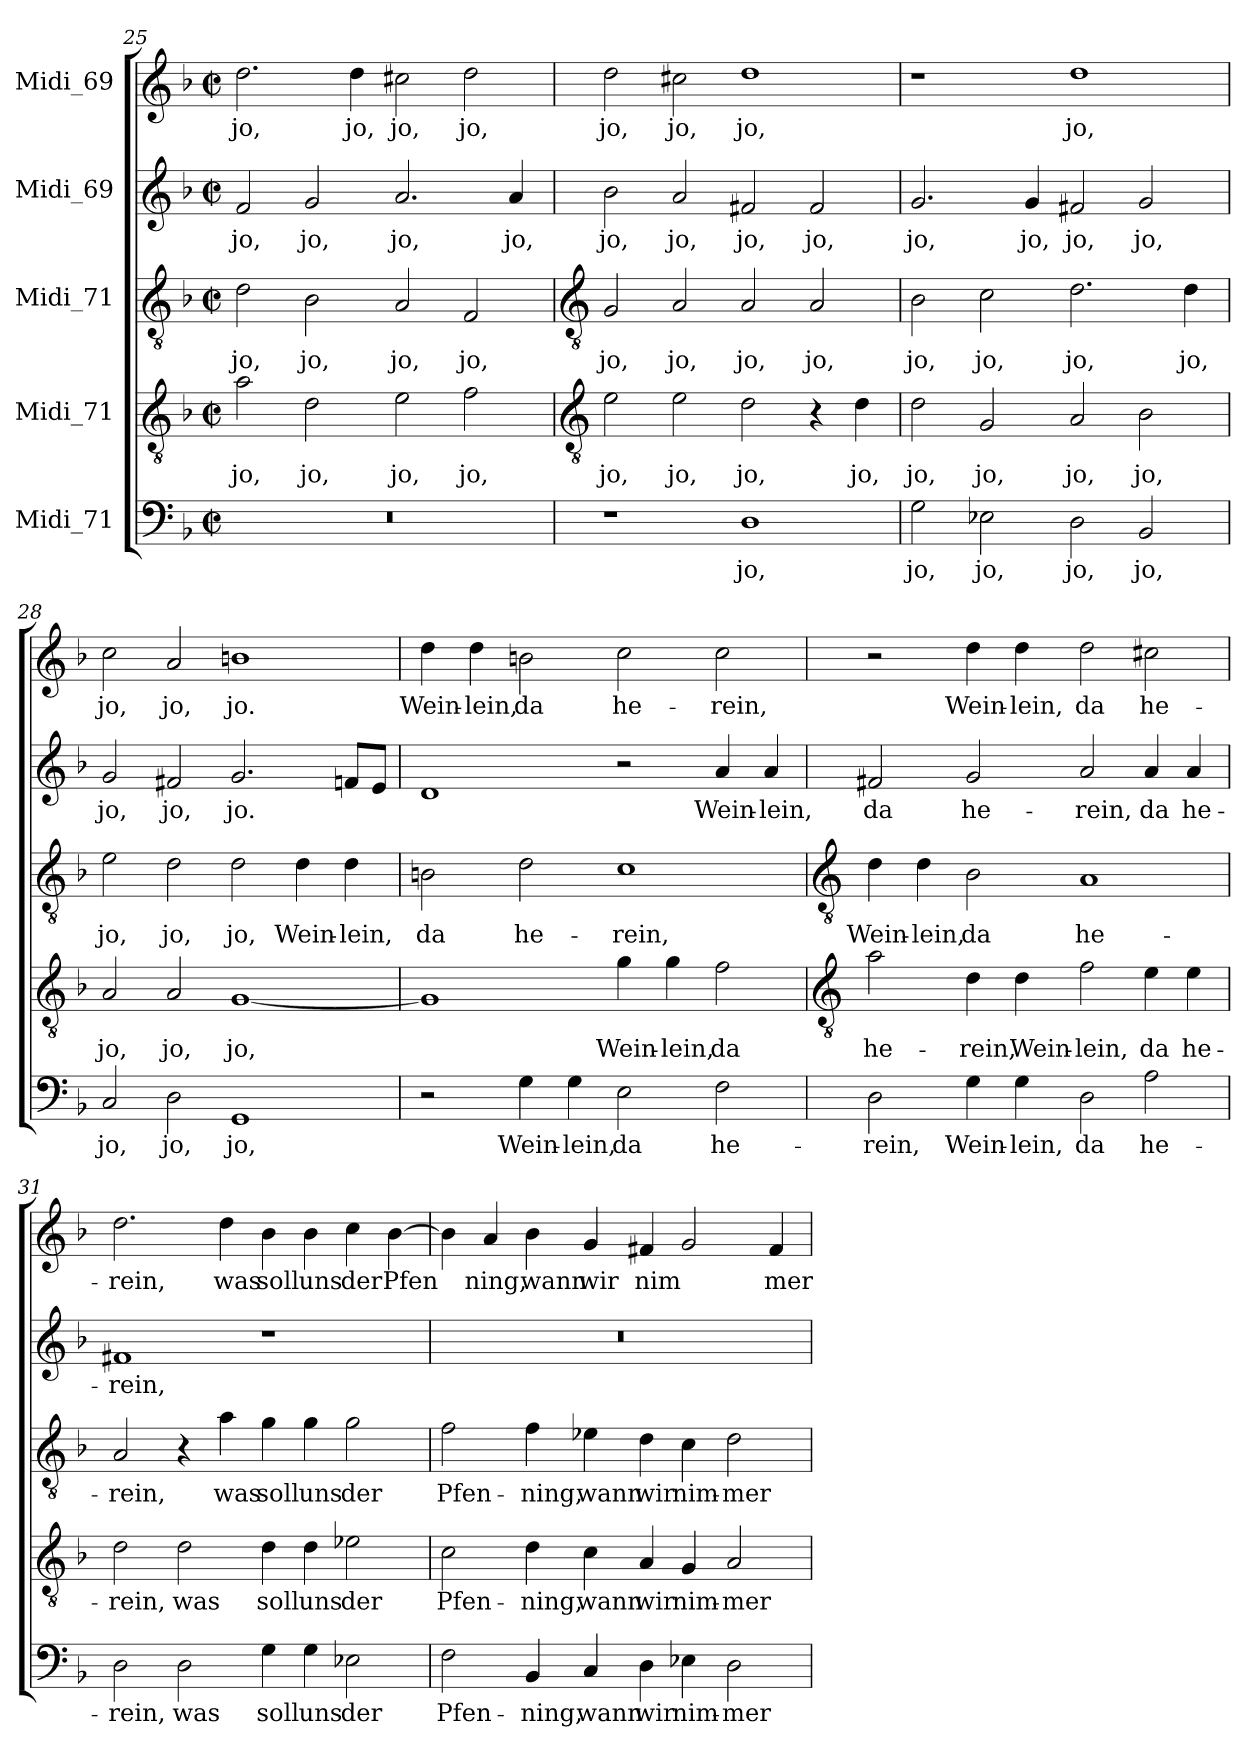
**kern	**text	**kern	**text	**kern	**text	**kern	**text	**kern	**text
*part5	*part5	*part4	*part4	*part3	*part3	*part2	*part2	*part1	*part1
*staff5	*staff5	*staff4	*staff4	*staff3	*staff3	*staff2	*staff2	*staff1	*staff1
*I"Midi_71	*	*I"Midi_71	*	*I"Midi_71	*	*I"Midi_69	*	*I"Midi_69	*
*clefF4	*	*clefGv2	*	*clefGv2	*	*clefG2	*	*clefG2	*
*k[b-]	*	*k[b-]	*	*k[b-]	*	*k[b-]	*	*k[b-]	*
*F:	*	*F:	*	*F:	*	*F:	*	*F:	*
*M4/2	*	*M4/2	*	*M4/2	*	*M4/2	*	*M4/2	*
*met(c|)	*	*met(c|)	*	*met(c|)	*	*met(c|)	*	*met(c|)	*
=25	=25	=25	=25	=25	=25	=25	=25	=25	=25
!	!	!	!LO:LY:b	!	!LO:LY:b	!	!LO:LY:b	!	!LO:LY:b
0r	.	2a	jo,	2d	jo,	2f	jo,	2.dd	jo,
!	!	!	!LO:LY:b	!	!LO:LY:b	!	!LO:LY:b	!	!
.	.	2d	jo,	2B-	jo,	2g	jo,	.	.
!	!	!	!	!	!	!	!	!	!LO:LY:b
.	.	.	.	.	.	.	.	4dd	jo,
!	!	!	!LO:LY:b	!	!LO:LY:b	!	!LO:LY:b	!	!LO:LY:b
.	.	2e	jo,	2A	jo,	2.a	jo,	2cc#X	jo,
!	!	!	!LO:LY:b	!	!LO:LY:b	!	!	!	!LO:LY:b
.	.	2f	jo,	2F	jo,	.	.	2dd	jo,
!	!	!	!	!	!	!	!LO:LY:b	!	!
.	.	.	.	.	.	4a	jo,	.	.
!!LO:LB:g=z
=26	=26	=26	=26	=26	=26	=26	=26	=26	=26
*	*	*clefGv2	*	*clefGv2	*	*	*	*	*
!	!	!	!LO:LY:b	!	!LO:LY:b	!	!LO:LY:b	!	!LO:LY:b
1r	.	2e	jo,	2G	jo,	2b-	jo,	2dd	jo,
!	!	!	!LO:LY:b	!	!LO:LY:b	!	!LO:LY:b	!	!LO:LY:b
.	.	2e	jo,	2A	jo,	2a	jo,	2cc#X	jo,
!	!LO:LY:b	!	!LO:LY:b	!	!LO:LY:b	!	!LO:LY:b	!	!LO:LY:b
1D	jo,	2d	jo,	2A	jo,	2f#X	jo,	1dd	jo,
!	!	!	!	!	!LO:LY:b	!	!LO:LY:b	!	!
.	.	4r	.	2A	jo,	2f#	jo,	.	.
!	!	!	!LO:LY:b	!	!	!	!	!	!
.	.	4d	jo,	.	.	.	.	.	.
=27	=27	=27	=27	=27	=27	=27	=27	=27	=27
!	!LO:LY:b	!	!LO:LY:b	!	!LO:LY:b	!	!LO:LY:b	!	!
2G	jo,	2d	jo,	2B-	jo,	2.g	jo,	1r	.
!	!LO:LY:b	!	!LO:LY:b	!	!LO:LY:b	!	!	!	!
2E-X	jo,	2G	jo,	2c	jo,	.	.	.	.
!	!	!	!	!	!	!	!LO:LY:b	!	!
.	.	.	.	.	.	4g	jo,	.	.
!	!LO:LY:b	!	!LO:LY:b	!	!LO:LY:b	!	!LO:LY:b	!	!LO:LY:b
2D	jo,	2A	jo,	2.d	jo,	2f#X	jo,	1dd	jo,
!	!LO:LY:b	!	!LO:LY:b	!	!	!	!LO:LY:b	!	!
2BB-	jo,	2B-	jo,	.	.	2g	jo,	.	.
!	!	!	!	!	!LO:LY:b	!	!	!	!
.	.	.	.	4d	jo,	.	.	.	.
=28	=28	=28	=28	=28	=28	=28	=28	=28	=28
!	!LO:LY:b	!	!LO:LY:b	!	!LO:LY:b	!	!LO:LY:b	!	!LO:LY:b
2C	jo,	2A	jo,	2e	jo,	2g	jo,	2cc	jo,
!	!LO:LY:b	!	!LO:LY:b	!	!LO:LY:b	!	!LO:LY:b	!	!LO:LY:b
2D	jo,	2A	jo,	2d	jo,	2f#X	jo,	2a	jo,
!	!LO:LY:b	!	!LO:LY:b	!	!LO:LY:b	!	!LO:LY:b	!	!LO:LY:b
1GG	jo,	[1G	jo,	2d	jo,	2.g	jo.	1bn	jo.
!	!	!	!	!	!LO:LY:b	!	!	!	!
.	.	.	.	4d	Wein-	.	.	.	.
!	!	!	!	!	!LO:LY:b	!	!	!	!
.	.	.	.	4d	-lein,	8fnL	.	.	.
.	.	.	.	.	.	8eJ	.	.	.
=29	=29	=29	=29	=29	=29	=29	=29	=29	=29
!	!	!	!	!	!LO:LY:b	!	!	!	!LO:LY:b
2r	.	1G]	.	2Bn	da	1d	.	4dd	Wein-
!	!	!	!	!	!	!	!	!	!LO:LY:b
.	.	.	.	.	.	.	.	4dd	-lein,
!	!LO:LY:b	!	!	!	!LO:LY:b	!	!	!	!LO:LY:b
4G	Wein-	.	.	2d	he-	.	.	2bn	da
!	!LO:LY:b	!	!	!	!	!	!	!	!
4G	-lein,	.	.	.	.	.	.	.	.
!	!LO:LY:b	!	!LO:LY:b	!	!LO:LY:b	!	!	!	!LO:LY:b
2E	da	4g	Wein-	1c	-rein,	2r	.	2cc	he-
!	!	!	!LO:LY:b	!	!	!	!	!	!
.	.	4g	-lein,	.	.	.	.	.	.
!	!LO:LY:b	!	!LO:LY:b	!	!	!	!LO:LY:b	!	!LO:LY:b
2F	he-	2f	da	.	.	4a	Wein-	2cc	-rein,
!	!	!	!	!	!	!	!LO:LY:b	!	!
.	.	.	.	.	.	4a	-lein,	.	.
!!LO:LB:g=z
=30	=30	=30	=30	=30	=30	=30	=30	=30	=30
*	*	*clefGv2	*	*clefGv2	*	*	*	*	*
!	!LO:LY:b	!	!LO:LY:b	!	!LO:LY:b	!	!LO:LY:b	!	!
2D	-rein,	2a	he-	4d	Wein-	2f#X	da	2r	.
!	!	!	!	!	!LO:LY:b	!	!	!	!
.	.	.	.	4d	-lein,	.	.	.	.
!	!LO:LY:b	!	!LO:LY:b	!	!LO:LY:b	!	!LO:LY:b	!	!LO:LY:b
4G	Wein-	4d	-rein,	2B-	da	2g	he-	4dd	Wein-
!	!LO:LY:b	!	!LO:LY:b	!	!	!	!	!	!LO:LY:b
4G	-lein,	4d	Wein-	.	.	.	.	4dd	-lein,
!	!LO:LY:b	!	!LO:LY:b	!	!LO:LY:b	!	!LO:LY:b	!	!LO:LY:b
2D	da	2f	-lein,	1A	he-	2a	-rein,	2dd	da
!	!LO:LY:b	!	!LO:LY:b	!	!	!	!LO:LY:b	!	!LO:LY:b
2A	he-	4e	da	.	.	4a	da	2cc#X	he-
!	!	!	!LO:LY:b	!	!	!	!LO:LY:b	!	!
.	.	4e	he-	.	.	4a	he-	.	.
=31	=31	=31	=31	=31	=31	=31	=31	=31	=31
!	!LO:LY:b	!	!LO:LY:b	!	!LO:LY:b	!	!LO:LY:b	!	!LO:LY:b
2D	-rein,	2d	-rein,	2A	-rein,	1f#X	-rein,	2.dd	-rein,
!	!LO:LY:b	!	!LO:LY:b	!	!	!	!	!	!
2D	was	2d	was	4r	.	.	.	.	.
!	!	!	!	!	!LO:LY:b	!	!	!	!LO:LY:b
.	.	.	.	4a	was	.	.	4dd	was
!	!LO:LY:b	!	!LO:LY:b	!	!LO:LY:b	!	!	!	!LO:LY:b
4G	soll	4d	soll	4g	soll	1r	.	4b-	soll
!	!LO:LY:b	!	!LO:LY:b	!	!LO:LY:b	!	!	!	!LO:LY:b
4G	uns	4d	uns	4g	uns	.	.	4b-	uns
!	!LO:LY:b	!	!LO:LY:b	!	!LO:LY:b	!	!	!	!LO:LY:b
2E-X	der	2e-X	der	2g	der	.	.	4cc	der
!	!	!	!	!	!	!	!	!	!LO:LY:b
.	.	.	.	.	.	.	.	[4b-	Pfen
=32	=32	=32	=32	=32	=32	=32	=32	=32	=32
!	!LO:LY:b	!	!LO:LY:b	!	!LO:LY:b	!	!	!	!
2F	Pfen-	2c	Pfen-	2f	Pfen-	0r	.	4b-]	.
!	!	!	!	!	!	!	!	!	!LO:LY:b
.	.	.	.	.	.	.	.	4a	ning,
!	!LO:LY:b	!	!LO:LY:b	!	!LO:LY:b	!	!	!	!LO:LY:b
4BB-	-ning,	4d	-ning,	4f	-ning,	.	.	4b-	wann
!	!LO:LY:b	!	!LO:LY:b	!	!LO:LY:b	!	!	!	!LO:LY:b
4C	wann	4c	wann	4e-X	wann	.	.	4g	wir
!	!LO:LY:b	!	!LO:LY:b	!	!LO:LY:b	!	!	!	!LO:LY:b
4D	wir	4A	wir	4d	wir	.	.	4f#X	nim
!	!LO:LY:b	!	!LO:LY:b	!	!LO:LY:b	!	!	!	!
4E-X	nim-	4G	nim-	4c	nim-	.	.	2g	.
!	!LO:LY:b	!	!LO:LY:b	!	!LO:LY:b	!	!	!	!
2D	-mer	2A	-mer	2d	-mer	.	.	.	.
!	!	!	!	!	!	!	!	!	!LO:LY:b
.	.	.	.	.	.	.	.	4f#	mer
=	=	=	=	=	=	=	=	=	=
*-	*-	*-	*-	*-	*-	*-	*-	*-	*-
